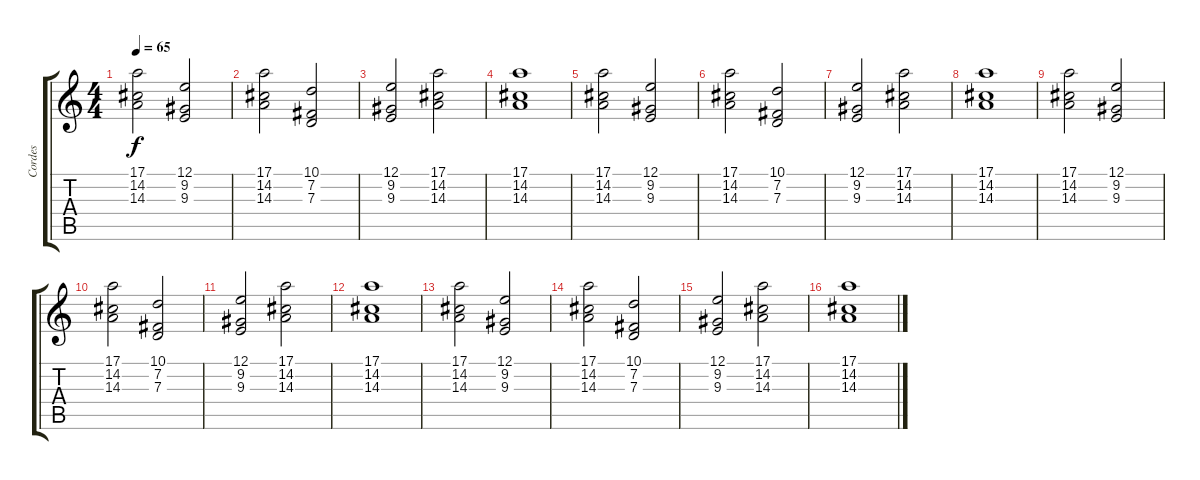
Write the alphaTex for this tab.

\track ("Cordes" "Cordes") {instrument violin}
\staff {score tabs}
\tuning (E4 B3 G3 D3 A2 E2) {hide}
\ts (4 4)
\tempo 65
\clef g2
\ks c
(17.1 14.2 14.3).2{dy f} (12.1 9.2 9.3).2 |
(17.1 14.2 14.3).2 (10.1 7.2 7.3).2 |
(12.1 9.2 9.3).2 (17.1 14.2 14.3).2 |
(17.1 14.2 14.3).1 |
(17.1 14.2 14.3).2 (12.1 9.2 9.3).2 |
(17.1 14.2 14.3).2 (10.1 7.2 7.3).2 |
(12.1 9.2 9.3).2 (17.1 14.2 14.3).2 |
(17.1 14.2 14.3).1 |
(17.1 14.2 14.3).2 (12.1 9.2 9.3).2 |
(17.1 14.2 14.3).2 (10.1 7.2 7.3).2 |
(12.1 9.2 9.3).2 (17.1 14.2 14.3).2 |
(17.1 14.2 14.3).1 |
(17.1 14.2 14.3).2 (12.1 9.2 9.3).2 |
(17.1 14.2 14.3).2 (10.1 7.2 7.3).2 |
(12.1 9.2 9.3).2 (17.1 14.2 14.3).2 |
(17.1 14.2 14.3).1
